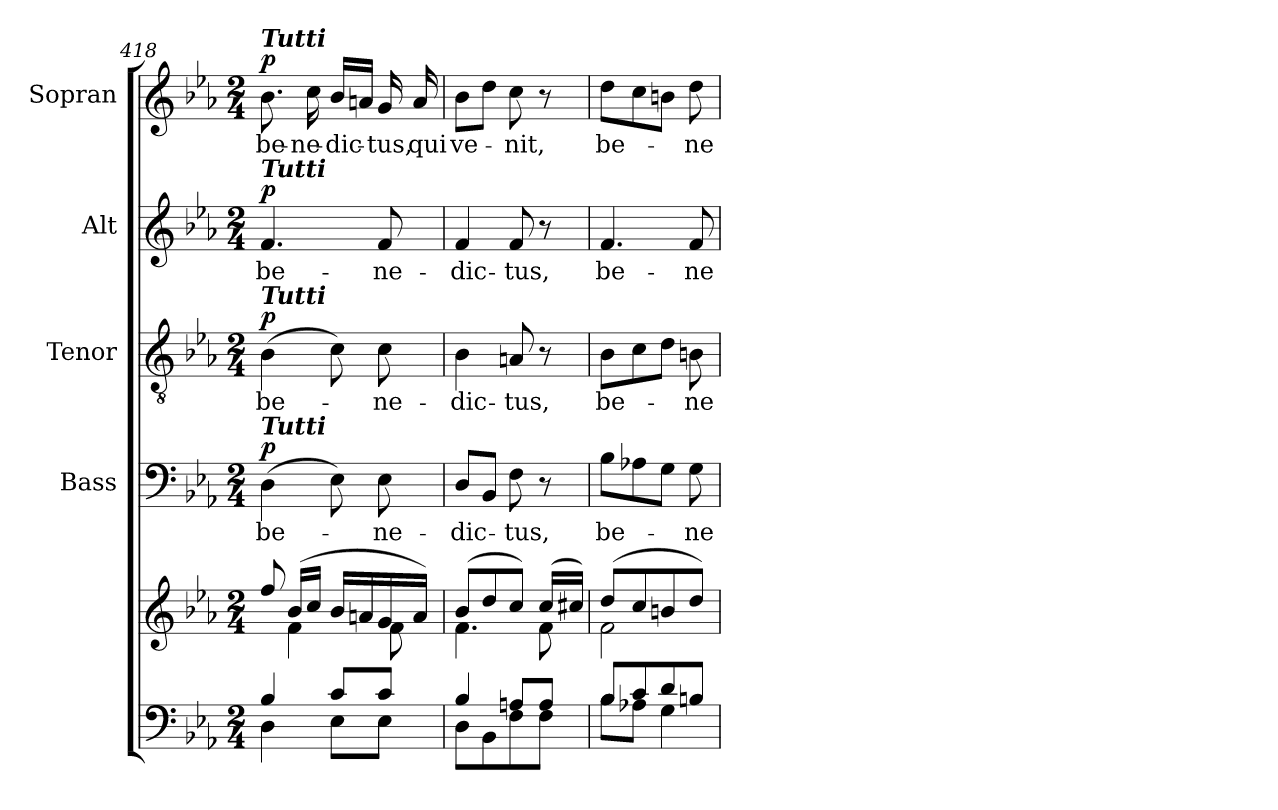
**kern	**kern	**kern	**text	**dynam	**kern	**text	**dynam	**kern	**text	**dynam	**kern	**text	**dynam
*part5	*part5	*part4	*part4	*part4	*part3	*part3	*part3	*part2	*part2	*part2	*part1	*part1	*part1
*staff6	*staff5	*staff4	*staff4	*staff4	*staff3	*staff3	*staff3	*staff2	*staff2	*staff2	*staff1	*staff1	*staff1
*	*	*I"Bass	*	*	*I"Tenor	*	*	*I"Alt	*	*	*I"Sopran	*	*
*	*	*I'B.	*	*	*I'T.	*	*	*I'A.	*	*	*I'S.	*	*
*clefF4	*clefG2	*clefF4	*	*	*clefGv2	*	*	*clefG2	*	*	*clefG2	*	*
*k[b-e-a-]	*k[b-e-a-]	*k[b-e-a-]	*	*	*k[b-e-a-]	*	*	*k[b-e-a-]	*	*	*k[b-e-a-]	*	*
*E-:	*E-:	*E-:	*	*	*E-:	*	*	*E-:	*	*	*E-:	*	*
*M2/4	*M2/4	*M2/4	*	*	*M2/4	*	*	*M2/4	*	*	*M2/4	*	*
=418	=418	=418	=418	=418	=418	=418	=418	=418	=418	=418	=418	=418	=418
*^	*^	*	*	*	*	*	*	*	*	*	*	*	*
!	!	!	!	!	!	!	!	!	!	!	!	!	!LO:TX:a:Bi:t=Tutti	!	!
!	!	!	!	!	!	!	!	!	!	!LO:TX:a:Bi:t=Tutti	!	!	!	!	!
!	!	!	!	!	!	!	!LO:TX:a:Bi:t=Tutti	!	!	!	!	!	!	!	!
!	!	!	!	!LO:TX:a:Bi:t=Tutti	!	!	!	!	!	!	!	!	!	!	!
!	!	!	!	!	!LO:LY:b	!LO:DY:a	!	!LO:LY:b	!LO:DY:a	!	!LO:LY:b	!LO:DY:a	!	!LO:LY:b	!LO:DY:a
4B-/	4D\	8ff/	8ryy	(>4D\	be-	p	(>4B-\	be-	p	4.f/	be-	p	8.b-\	be-	p
.	.	(>16b-/LL	4f\	.	.	.	.	.	.	.	.	.	.	.	.
!	!	!	!	!	!	!	!	!	!	!	!	!	!	!LO:LY:b	!
.	.	16cc/JJ	.	.	.	.	.	.	.	.	.	.	16cc\	-ne-	.
!	!	!	!	!	!	!	!	!	!	!	!	!	!	!LO:LY:b	!
8c/L	8E-\L	16b-/LL	.	8E-\)	.	.	8c\)	.	.	.	.	.	16b-/LL	-dic-	.
.	.	16an/	.	.	.	.	.	.	.	.	.	.	16an/JJ	.	.
!	!	!	!	!	!LO:LY:b	!	!	!LO:LY:b	!	!	!LO:LY:b	!	!	!LO:LY:b	!
8c/J	8E-\J	16g/	8f\	8E-\	-ne-	.	8c\	-ne-	.	8f/	-ne-	.	16g/	-tus,	.
!	!	!	!	!	!	!	!	!	!	!	!	!	!	!LO:LY:b	!
.	.	16a/JJ)	.	.	.	.	.	.	.	.	.	.	16a/	qui	.
=419	=419	=419	=419	=419	=419	=419	=419	=419	=419	=419	=419	=419	=419	=419	=419
!	!	!	!	!	!LO:LY:b	!	!	!LO:LY:b	!	!	!LO:LY:b	!	!	!LO:LY:b	!
4B-/	8D\L	(>8b-/L	4.f\	8D/L	-dic-	.	4B-\	-dic-	.	4f/	-dic-	.	8b-\L	ve-	.
.	8BB-\	8dd/	.	8BB-/J	.	.	.	.	.	.	.	.	8dd\J	.	.
!	!	!	!	!	!LO:LY:b	!	!	!LO:LY:b	!	!	!LO:LY:b	!	!	!LO:LY:b	!
8An/L	8F\	8cc/J)	.	8F\	-tus,	.	8An/	-tus,	.	8f/	-tus,	.	8cc\	-nit,	.
8A/J	8F\J	(>16cc/LL	8f\	8r	.	.	8r	.	.	8r	.	.	8r	.	.
.	.	16cc#X/JJ)	.	.	.	.	.	.	.	.	.	.	.	.	.
=420	=420	=420	=420	=420	=420	=420	=420	=420	=420	=420	=420	=420	=420	=420	=420
!	!	!	!	!	!LO:LY:b	!	!	!LO:LY:b	!	!	!LO:LY:b	!	!	!LO:LY:b	!
8B-/L	8B-\L	(>8dd/L	2f\	8B-\L	be-	.	8B-\L	be-	.	4.f/	be-	.	8dd\L	be-	.
8c/	8A-X\J	8cc/	.	8A-X\	.	.	8c\	.	.	.	.	.	8cc\	.	.
8d/	4G\	8bn/	.	8G\J	.	.	8d\J	.	.	.	.	.	8bn\J	.	.
!	!	!	!	!	!LO:LY:b	!	!	!LO:LY:b	!	!	!LO:LY:b	!	!	!LO:LY:b	!
8Bn/J	.	8dd/J)	.	8G\	-ne-	.	8Bn\	-ne-	.	8f/	-ne-	.	8dd\	-ne-	.
*v	*v	*	*	*	*	*	*	*	*	*	*	*	*	*	*
*	*v	*v	*	*	*	*	*	*	*	*	*	*	*	*
=	=	=	=	=	=	=	=	=	=	=	=	=	=
*-	*-	*-	*-	*-	*-	*-	*-	*-	*-	*-	*-	*-	*-
